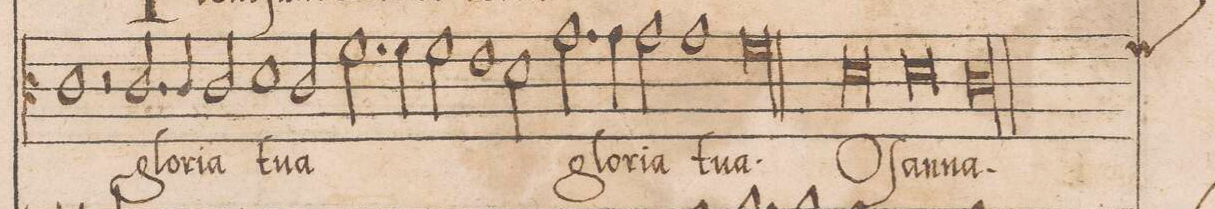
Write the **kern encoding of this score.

**kern	**text
*I"CANTVS	*
*clefC3	*
*k[]	*
*met(C|)	*
*M2/1	*
1c	.
=39-	=39-
2r	.
2.c/	glo-
4c/	-ri-
2c/	-a
=40-	=40-
1d	tu-
2c/	-a
2.f\	.
=41-	=41-
4f\	.
2f\	.
1e	.
=42-	=42-
2d\	.
2.g\	glo-
4g\	-ri-
2g\	-a
=43-	=43-
*-	*-
